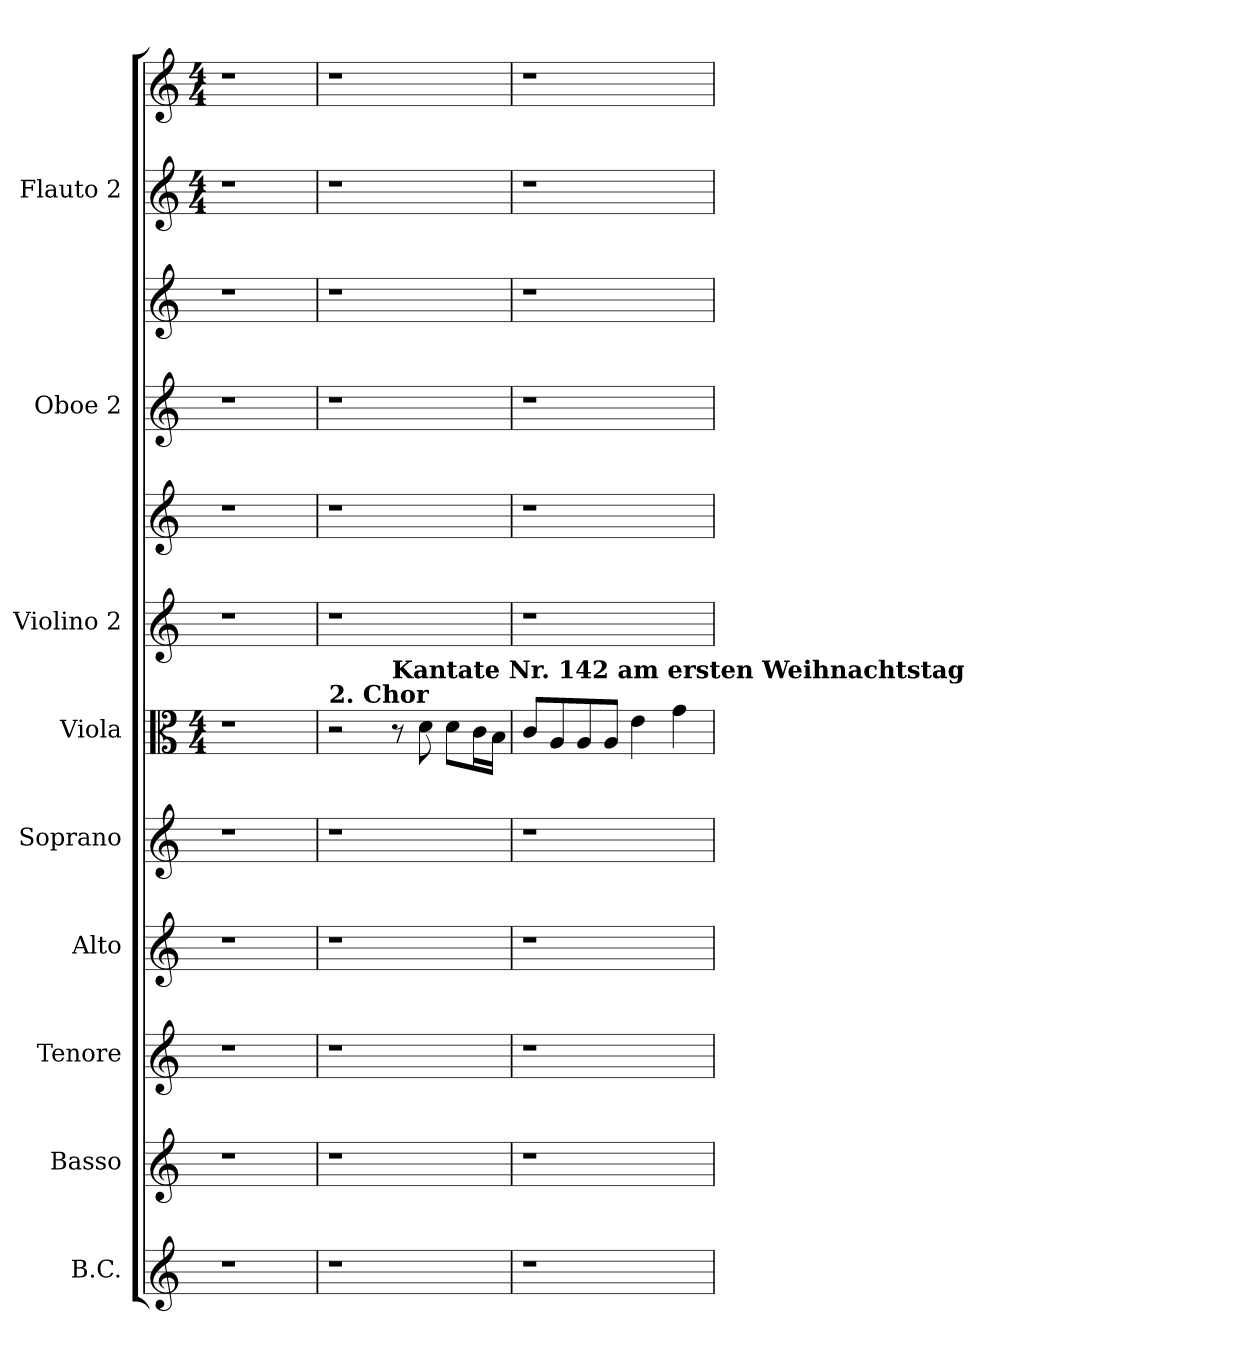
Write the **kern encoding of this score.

**kern	**kern	**kern	**kern	**kern	**kern	**kern	**kern	**kern	**kern	**kern	**kern
*part9	*part8	*part7	*part6	*part5	*part4	*part3	*part3	*part2	*part2	*part1	*part1
*staff12	*staff11	*staff10	*staff9	*staff8	*staff7	*staff6	*staff5	*staff4	*staff3	*staff2	*staff1
*I"B.C.	*I"Basso	*I"Tenore	*I"Alto	*I"Soprano	*I"Viola	*I"Violino 2	*	*I"Oboe 2	*	*I"Flauto 2	*
*I'B.C.	*I'B	*I'T	*I'A	*I'S	*I'Vla	*I'Vl.2	*	*I'Ob.2	*	*I'Fl.2	*
*clefG2	*clefG2	*clefG2	*clefG2	*clefG2	*clefC3	*clefG2	*clefG2	*clefG2	*clefG2	*clefG2	*clefG2
*k[]	*k[]	*k[]	*k[]	*k[]	*k[]	*k[]	*k[]	*k[]	*k[]	*k[]	*k[]
*	*	*	*	*	*M4/4	*	*	*	*	*M4/4	*M4/4
=1	=1	=1	=1	=1	=1	=1	=1	=1	=1	=1	=1
1r	1r	1r	1r	1r	1r	1r	1r	1r	1r	1r	1r
=2	=2	=2	=2	=2	=2	=2	=2	=2	=2	=2	=2
1r	1r	1r	1r	1r	1r	1r	1r	1r	1r	1r	1r
=3	=3	=3	=3	=3	=3	=3	=3	=3	=3	=3	=3
1r	1r	1r	1r	1r	1r	1r	1r	1r	1r	1r	1r
=4	=4	=4	=4	=4	=4	=4	=4	=4	=4	=4	=4
1r	1r	1r	1r	1r	1r	1r	1r	1r	1r	1r	1r
=5	=5	=5	=5	=5	=5	=5	=5	=5	=5	=5	=5
!	!	!	!	!	!LO:TX:a:B:t=2. Chor	!	!	!	!	!	!
1r	1r	1r	1r	1r	2r	1r	1r	1r	1r	1r	1r
!	!	!	!	!	!LO:TX:a:B:t=Kantate Nr. 142 am ersten Weihnachtstag	!	!	!	!	!	!
.	.	.	.	.	8r	.	.	.	.	.	.
.	.	.	.	.	8d\	.	.	.	.	.	.
.	.	.	.	.	8d\L	.	.	.	.	.	.
.	.	.	.	.	16c\L	.	.	.	.	.	.
.	.	.	.	.	16B\JJ	.	.	.	.	.	.
=6	=6	=6	=6	=6	=6	=6	=6	=6	=6	=6	=6
1r	1r	1r	1r	1r	8c/L	1r	1r	1r	1r	1r	1r
.	.	.	.	.	8A/	.	.	.	.	.	.
.	.	.	.	.	8A/	.	.	.	.	.	.
.	.	.	.	.	8A/J	.	.	.	.	.	.
.	.	.	.	.	4e\	.	.	.	.	.	.
.	.	.	.	.	4g\	.	.	.	.	.	.
=	=	=	=	=	=	=	=	=	=	=	=
*-	*-	*-	*-	*-	*-	*-	*-	*-	*-	*-	*-
